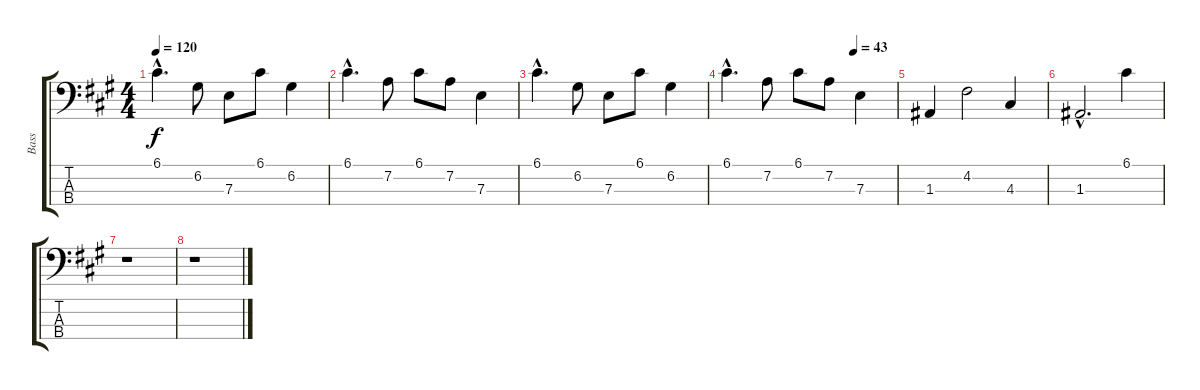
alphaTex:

\track ("Bass" "Bass") {instrument electricbasspick}
\staff {score tabs}
\tuning (G2 D2 A1 E1) {hide}
\ts (4 4)
\tempo 120
\clef f4
\ks a
6.1{hac}.4{d dy f} 6.2.8 7.3.8 6.1.8 6.2.4 |
6.1{hac}.4{d} 7.2.8 6.1.8 7.2.8 7.3.4 |
6.1{hac}.4{d} 6.2.8 7.3.8 6.1.8 6.2.4 |
\tempo (43 0.75)
6.1{hac}.4{d} 7.2.8 6.1.8 7.2.8 7.3.4 |
1.3.4 4.2.2 4.3.4 |
1.3{hac}.2{d} 6.1.4 |
r.1 |
r.1
